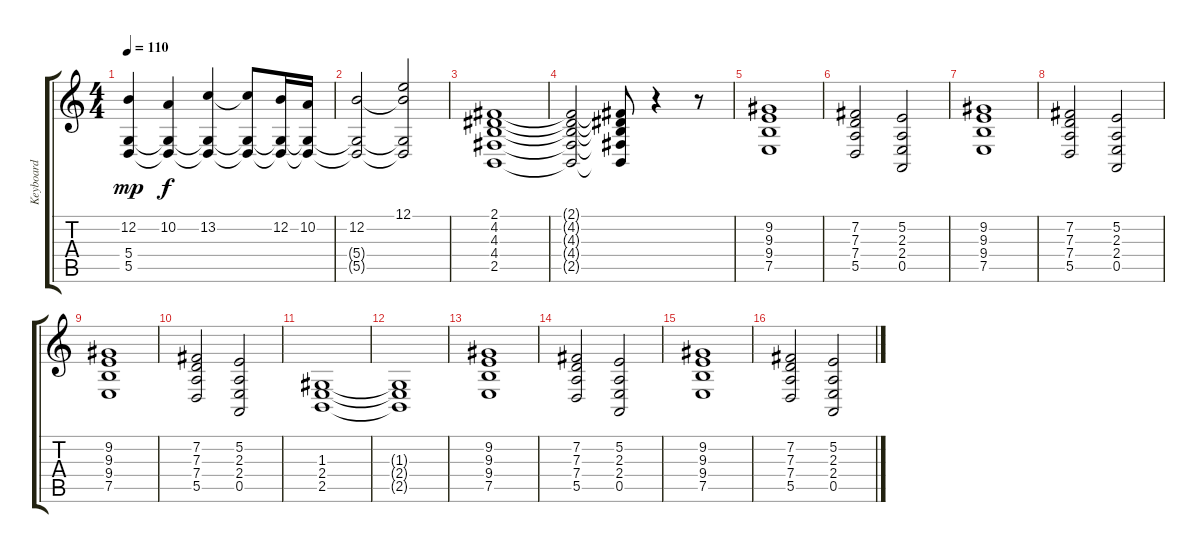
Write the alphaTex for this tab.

\track ("Keyboard" "Keyboard") {instrument stringensemble2}
\staff {score tabs}
\tuning (E4 B3 G3 D3 A2 E2) {hide}
\ts (4 4)
\tempo 110
\clef g2
\ks c
(12.2 5.4 5.5).4{dy mp} (10.2 5.4{t} 5.5{t}).4{dy f} (13.2 5.4{t} 5.5{t}).4 (13.2{t} 5.4{t} 5.5{t}).8 (12.2 5.4{t} 5.5{t}).16 (10.2 5.4{t} 5.5{t}).16 |
(12.2 5.4{t} 5.5{t}).2 (12.1 12.2{t} 5.4{t} 5.5{t}).2 |
(2.1 4.2 4.3 4.4 2.5).1 |
(2.1{t} 4.2{t} 4.3{t} 4.4{t} 2.5{t}).2 (2.1{t} 4.2{t} 4.3{t} 4.4{t} 2.5{t}).8 r.4 r.8 |
(9.2 9.3 9.4 7.5).1 |
(7.2 7.3 7.4 5.5).2 (5.2 2.3 2.4 0.5).2 |
(9.2 9.3 9.4 7.5).1 |
(7.2 7.3 7.4 5.5).2 (5.2 2.3 2.4 0.5).2 |
(9.2 9.3 9.4 7.5).1 |
(7.2 7.3 7.4 5.5).2 (5.2 2.3 2.4 0.5).2 |
(1.3 2.4 2.5).1 |
(1.3{t} 2.4{t} 2.5{t}).1 |
(9.2 9.3 9.4 7.5).1 |
(7.2 7.3 7.4 5.5).2 (5.2 2.3 2.4 0.5).2 |
(9.2 9.3 9.4 7.5).1 |
(7.2 7.3 7.4 5.5).2 (5.2 2.3 2.4 0.5).2
